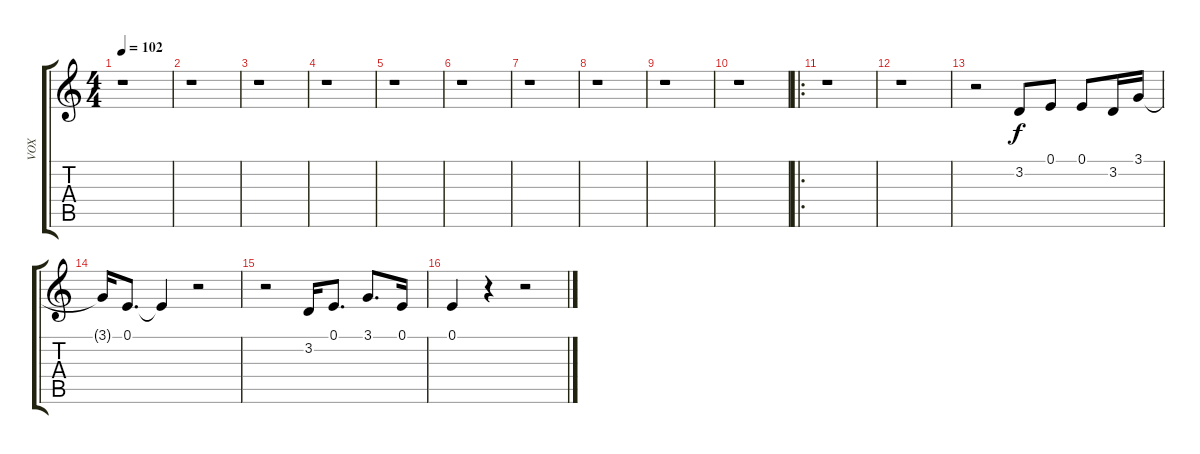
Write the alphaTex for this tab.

\track ("VOX" "VOX") {instrument recorder}
\staff {score tabs}
\tuning (E4 B3 G3 D3 A2 E2) {hide}
\ts (4 4)
\tempo 102
\clef g2
\ks c
r.1{dy f instrument recorder} |
r.1 |
r.1 |
r.1 |
r.1 |
r.1 |
r.1 |
r.1 |
r.1 |
r.1 |
\ro
r.1 |
r.1 |
r.2 3.2.8 0.1.8 0.1.8 3.2.16 3.1.16 |
3.1{t}.16 0.1.8{d} 0.1{t}.4 r.2 |
r.2 3.2.16 0.1.8{d} 3.1.8{d} 0.1.16 |
0.1.4 r.4 r.2
